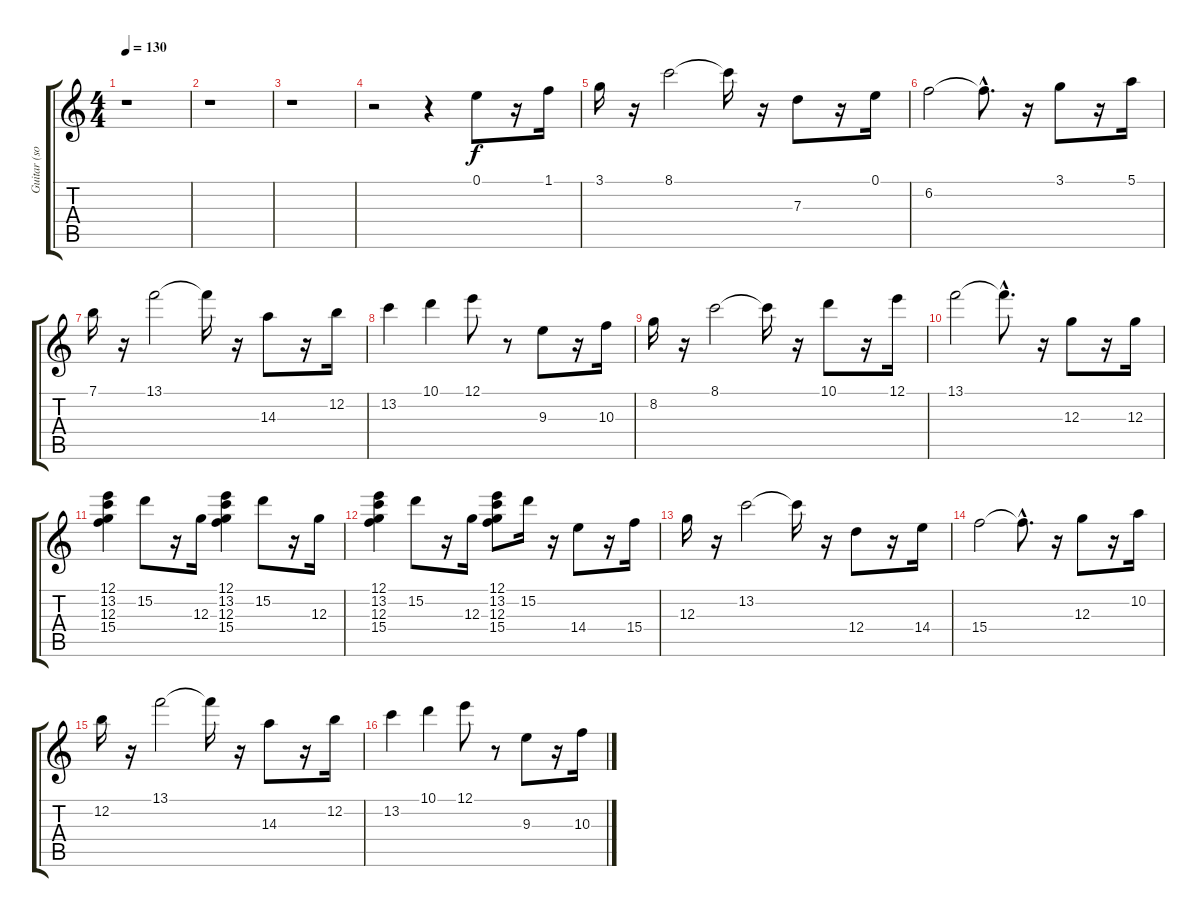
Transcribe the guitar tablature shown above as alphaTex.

\track ("Guitar (solo)" "Guitar (so") {instrument distortionguitar}
\staff {score tabs}
\tuning (E4 B3 G3 D3 A2 E2) {hide}
\ts (4 4)
\tempo 130
\clef g2
\ks c
r.1{dy f instrument distortionguitar} |
r.1 |
r.1 |
r.2 r.4 0.1.8 r.16 1.1.16 |
3.1.16 r.16 8.1.2 8.1{t}.16 r.16 7.3.8 r.16 0.1.16 |
6.2.2 6.2{hac t}.8{d} r.16 3.1.8 r.16 5.1.16 |
7.1.16 r.16 13.1.2 13.1{t}.16 r.16 14.3.8 r.16 12.2.16 |
13.2.4 10.1.4 12.1.8 r.8 9.3.8 r.16 10.3.16 |
8.2.16 r.16 8.1.2 8.1{t}.16 r.16 10.1.8 r.16 12.1.16 |
13.1.2 13.1{hac t}.8{d} r.16 12.3.8 r.16 12.3.16 |
(12.1 13.2 12.3 15.4).4 15.2.8 r.16 12.3.16 (12.1 13.2 12.3 15.4).4 15.2.8 r.16 12.3.16 |
(12.1 13.2 12.3 15.4).4 15.2.8 r.16 12.3.16 (12.1 13.2 12.3 15.4).8 15.2.16 r.16 14.4.8 r.16 15.4.16 |
12.3.16 r.16 13.2.2 13.2{t}.16 r.16 12.4.8 r.16 14.4.16 |
15.4.2 15.4{hac t}.8{d} r.16 12.3.8 r.16 10.2.16 |
12.2.16 r.16 13.1.2 13.1{t}.16 r.16 14.3.8 r.16 12.2.16 |
13.2.4 10.1.4 12.1.8 r.8 9.3.8 r.16 10.3.16
